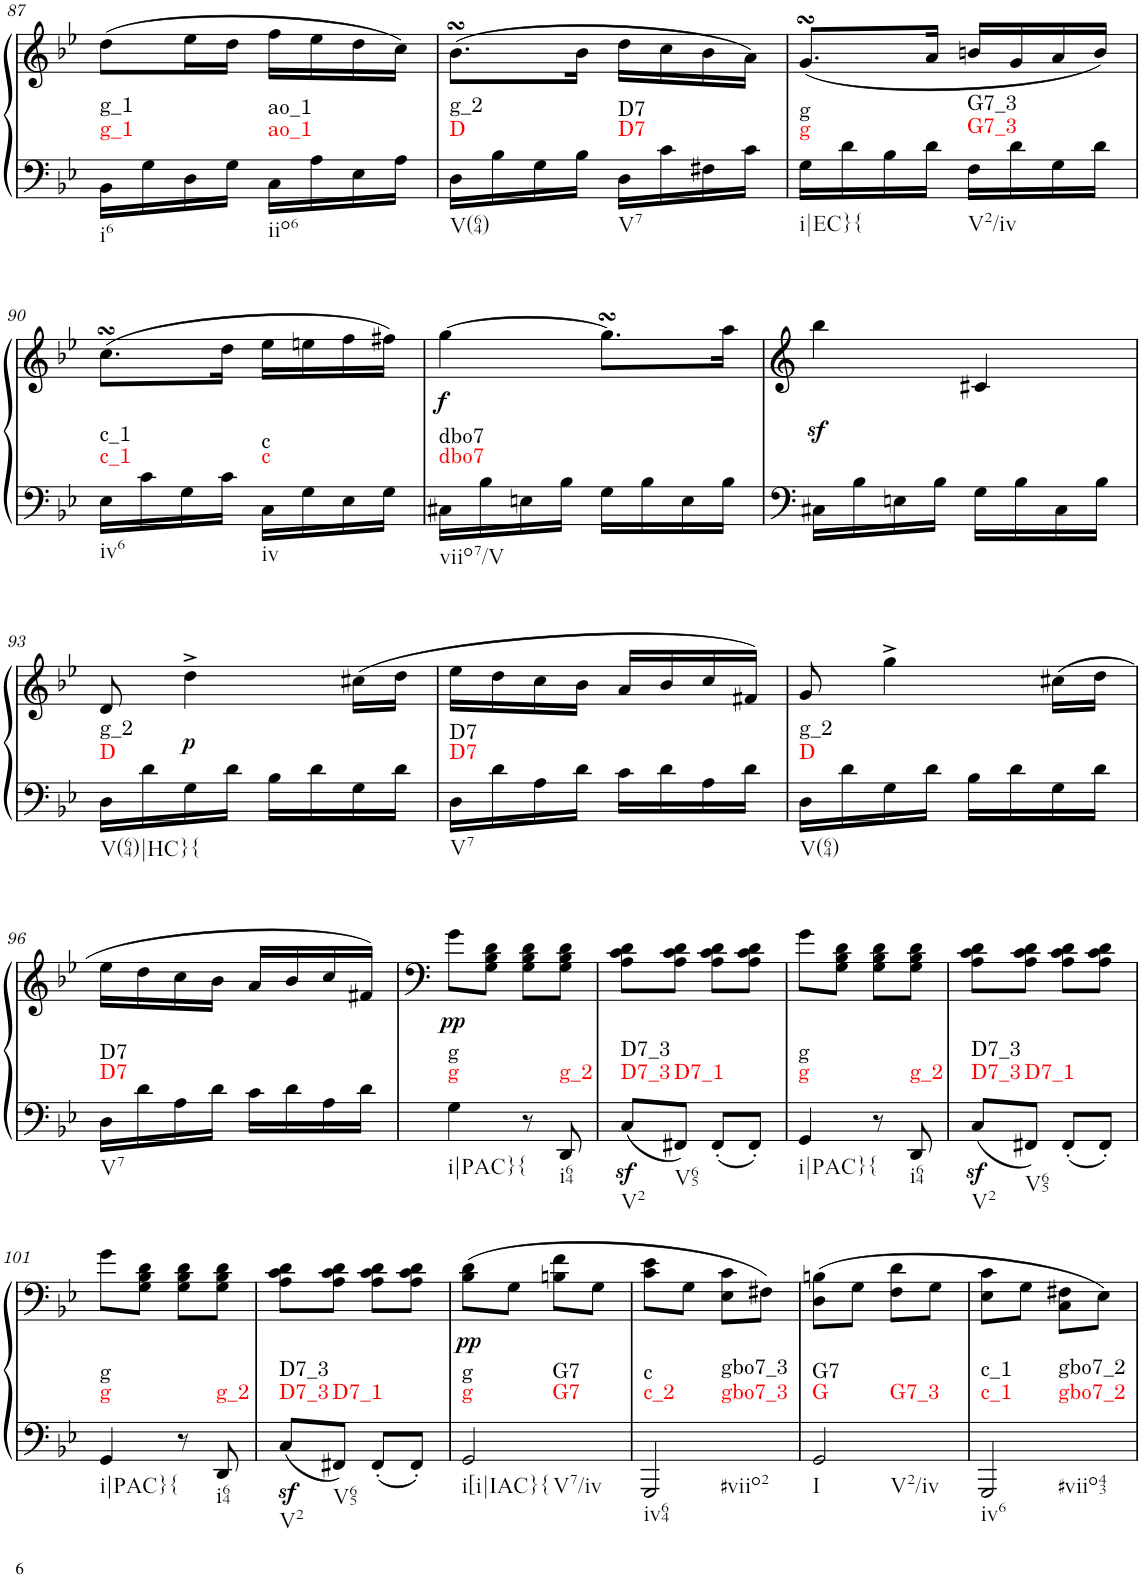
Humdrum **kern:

**kern	**kern	**dynam	**harte
*part1	*part1	*part1	*part1
*staff2	*staff1	*staff1/2	*
*I"Klavier linke Hand	*	*	*
!!LO:PB:g=z
*clefG2	*clefG2	*	*
*k[b-e-]	*k[b-e-]	*	*
*M2/4	*M2/4	*	*
=87	=87	=87	=87
!	!	!	!LO:H:n=1:kt=g_1
!	!	!	!LO:H:n=2:kt=g_1
16BB-\LL	(8dd\L	.	N N
16G\	.	.	.
16D\	16ee-\L	.	.
16G\JJ	16dd\JJ	.	.
!	!	!	!LO:H:n=1:kt=ao_1
!	!	!	!LO:H:n=2:kt=ao_1
16C\LL	16ff\LL	.	N N
16A\	16ee-\	.	.
16E-\	16dd\	.	.
16A\JJ	16cc\JJ)	.	.
=88	=88	=88	=88
!	!	!	!LO:H:n=1:kt=D
!	!	!	!LO:H:n=2:kt=g_2
16D\LL	(8.b-sSSs\L	.	N N
16B-\	.	.	.
16G\	.	.	.
16B-\JJ	16b-\Jk	.	.
!	!	!	!LO:H:n=1:kt=D7
!	!	!	!LO:H:n=2:kt=D7
16D\LL	16dd\LL	.	N N
16c\	16cc\	.	.
16F#X\	16b-\	.	.
16c\JJ	16a\JJ)	.	.
=89	=89	=89	=89
!	!	!	!LO:H:n=1:kt=g
!	!	!	!LO:H:n=2:kt=g
16G\LL	(8.gsSSS/L	.	N N
16d\	.	.	.
16B-\	.	.	.
16d\JJ	16a/Jk	.	.
!	!	!	!LO:H:n=1:kt=G7_3
!	!	!	!LO:H:n=2:kt=G7_3
16F\LL	16bn/LL	.	N N
16d\	16g/	.	.
16G\	16a/	.	.
16d\JJ	16b/JJ)	.	.
!!LO:LB:g=z
=90	=90	=90	=90
!	!	!	!LO:H:n=1:kt=c_1
!	!	!	!LO:H:n=2:kt=c_1
16E-\LL	(8.ccsSSS\L	.	N N
16c\	.	.	.
16G\	.	.	.
16c\JJ	16dd\Jk	.	.
!	!	!	!LO:H:n=1:kt=c
!	!	!	!LO:H:n=2:kt=c
16C\LL	16ee-\LL	.	N N
16G\	16een\	.	.
16E-\	16ff\	.	.
16G\JJ	16ff#X\JJ)	.	.
=91	=91	=91	=91
!	!	!LO:DY:b	!LO:H:n=1:kt=dbo7
!	!	!	!LO:H:n=2:kt=dbo7
16C#X\LL	[4gg\	f	N N
16B-\	.	.	.
16En\	.	.	.
16B-\JJ	.	.	.
16G\LL	8.ggsSSS\L]	.	.
16B-\	.	.	.
16E\	.	.	.
16B-\JJ	16aa\Jk	.	.
=92	=92	=92	=92
16C#X\LL	4bb-z<\	.	.
16B-\	.	.	.
16En\	.	.	.
16B-\JJ	.	.	.
16G\LL	4c#X/	.	.
16B-\	.	.	.
16C#\	.	.	.
16B-\JJ	.	.	.
!!LO:LB:g=z
=93	=93	=93	=93
!	!	!	!LO:H:n=1:kt=D
!	!	!	!LO:H:n=2:kt=g_2
16D\LL	8d/	.	N N
16d\	.	.	.
!	!	!LO:DY:b	!
16G\	4dd^\	p	.
16d\JJ	.	.	.
16B-\LL	.	.	.
16d\	.	.	.
16G\	(16cc#X\LL	.	.
16d\JJ	16dd\JJ	.	.
=94	=94	=94	=94
!	!	!	!LO:H:n=1:kt=D7
!	!	!	!LO:H:n=2:kt=D7
16D\LL	16ee-\LL	.	N N
16d\	16dd\	.	.
16A\	16cc\	.	.
16d\JJ	16b-\JJ	.	.
16c\LL	16a/LL	.	.
16d\	16b-/	.	.
16A\	16cc/	.	.
16d\JJ	16f#X/JJ)	.	.
=95	=95	=95	=95
!	!	!	!LO:H:n=1:kt=D
!	!	!	!LO:H:n=2:kt=g_2
16D\LL	8g/	.	N N
16d\	.	.	.
16G\	4gg^\	.	.
16d\JJ	.	.	.
16B-\LL	.	.	.
16d\	.	.	.
16G\	(16cc#X\LL	.	.
16d\JJ	16dd\JJ	.	.
!!LO:LB:g=z
=96	=96	=96	=96
!	!	!	!LO:H:n=1:kt=D7
!	!	!	!LO:H:n=2:kt=D7
16D\LL	16ee-\LL	.	N N
16d\	16dd\	.	.
16A\	16cc\	.	.
16d\JJ	16b-\JJ	.	.
16c\LL	16a/LL	.	.
16d\	16b-/	.	.
16A\	16cc/	.	.
16d\JJ	16f#X/JJ)	.	.
=97	=97	=97	=97
!	!	!LO:DY:b	!LO:H:n=1:kt=g
!	!	!	!LO:H:n=2:kt=g
4G\	8g\L	pp	N N
.	8G\ 8B-\ 8d\J	.	.
8r	8G\ 8B-\ 8d\L	.	.
!	!	!	!LO:H:kt=g_2
8DD/	8G\ 8B-\ 8d\J	.	N
=98	=98	=98	=98
!	!	!LO:DY:b=2	!LO:H:n=1:kt=D7_3
!	!	!	!LO:H:n=2:kt=D7_3
8C/L	8A\ 8c\ 8d\L	sf	N N
!	!	!	!LO:H:kt=D7_1
8FF#X/J	8A\ 8c\ 8d\J	.	N
8FF#'/L	8A\ 8c\ 8d\L	.	.
8FF#'/J	8A\ 8c\ 8d\J	.	.
=99	=99	=99	=99
!	!	!	!LO:H:n=1:kt=g
!	!	!	!LO:H:n=2:kt=g
4GG/	8g\L	.	N N
.	8G\ 8B-\ 8d\J	.	.
8r	8G\ 8B-\ 8d\L	.	.
!	!	!	!LO:H:kt=g_2
8DD/	8G\ 8B-\ 8d\J	.	N
=100	=100	=100	=100
!	!	!LO:DY:b=2	!LO:H:n=1:kt=D7_3
!	!	!	!LO:H:n=2:kt=D7_3
8C/L	8A\ 8c\ 8d\L	sf	N N
!	!	!	!LO:H:kt=D7_1
8FF#X/J	8A\ 8c\ 8d\J	.	N
8FF#'/L	8A\ 8c\ 8d\L	.	.
8FF#'/J	8A\ 8c\ 8d\J	.	.
!!LO:LB:g=z
=101	=101	=101	=101
!	!	!	!LO:H:n=1:kt=g
!	!	!	!LO:H:n=2:kt=g
4GG/	8g\L	.	N N
.	8G\ 8B-\ 8d\J	.	.
8r	8G\ 8B-\ 8d\L	.	.
!	!	!	!LO:H:kt=g_2
8DD/	8G\ 8B-\ 8d\J	.	N
=102	=102	=102	=102
!	!	!LO:DY:b=2	!LO:H:n=1:kt=D7_3
!	!	!	!LO:H:n=2:kt=D7_3
8C/L	8A\ 8c\ 8d\L	sf	N N
!	!	!	!LO:H:kt=D7_1
8FF#X/J	8A\ 8c\ 8d\J	.	N
8FF#'/L	8A\ 8c\ 8d\L	.	.
8FF#'/J	8A\ 8c\ 8d\J	.	.
=103	=103	=103	=103
!	!	!LO:DY:b	!LO:H:n=1:kt=g
!	!	!	!LO:H:n=2:kt=g
!	!	!	!LO:H:n=3:kt=G7
!	!	!	!LO:H:n=4:kt=G7
2GG/	(8B-\ 8d\L	pp	N N N N
.	8G\J	.	.
.	8Bn\ 8f\L	.	.
.	8G\J	.	.
=104	=104	=104	=104
!	!	!	!LO:H:n=1:kt=c_2
!	!	!	!LO:H:n=2:kt=c
!	!	!	!LO:H:n=3:kt=gbo7_3
!	!	!	!LO:H:n=4:kt=gbo7_3
2GGG/	8c\ 8e-\L	.	N N N N
.	8G\J	.	.
.	8E-\ 8c\L	.	.
.	8F#X\J)	.	.
=105	=105	=105	=105
!	!	!	!LO:H:n=1:kt=G
!	!	!	!LO:H:n=2:kt=G7
!	!	!	!LO:H:n=3:kt=G7_3
2GG/	(8D\ 8Bn\L	.	N N N
.	8G\J	.	.
.	8F\ 8d\L	.	.
.	8G\J	.	.
=106	=106	=106	=106
!	!	!	!LO:H:n=1:kt=c_1
!	!	!	!LO:H:n=2:kt=c_1
!	!	!	!LO:H:n=3:kt=gbo7_2
!	!	!	!LO:H:n=4:kt=gbo7_2
2GGG/	8E-\ 8c\L	.	N N N N
.	8G\J	.	.
.	8C\ 8F#X\L	.	.
.	8E-\J)	.	.
=	=	=	=
*-	*-	*-	*-
